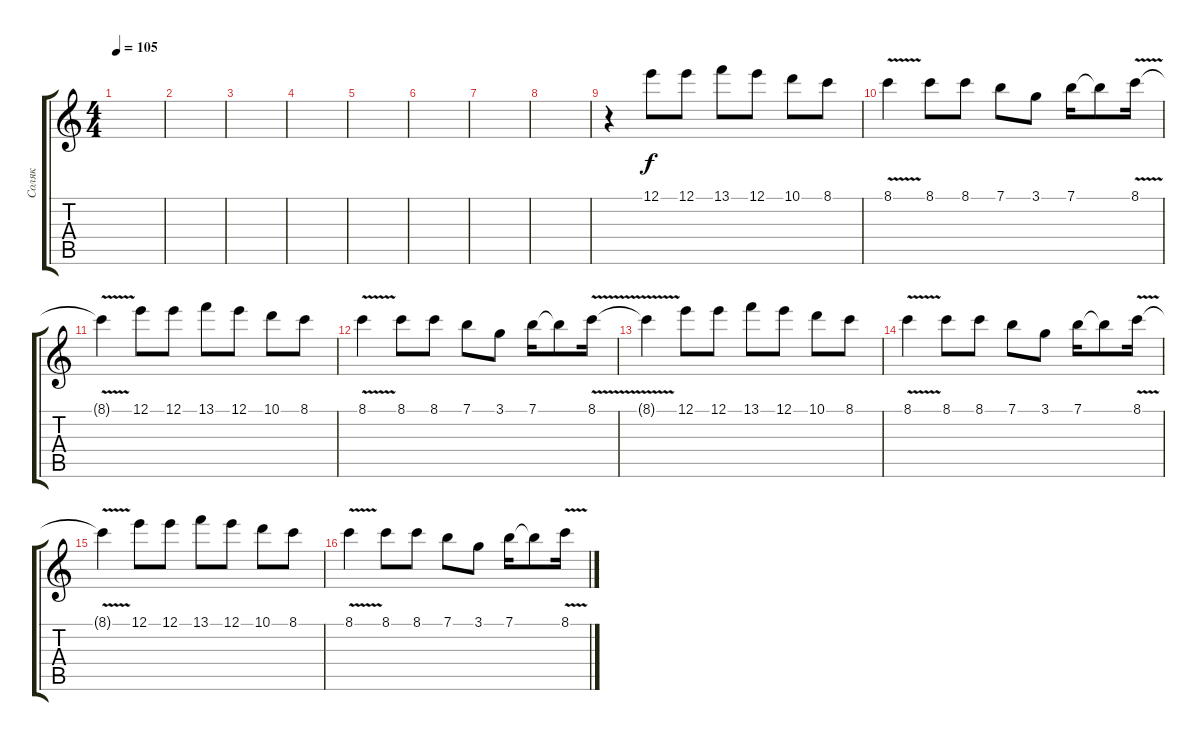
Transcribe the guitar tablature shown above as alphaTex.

\track ("Соляк" "Соляк") {solo instrument distortionguitar}
\staff {score tabs}
\tuning (E4 B3 G3 D3 A2 E2) {hide}
\ts (4 4)
\tempo 105
\clef g2
\ks c
|
|
|
|
|
|
|
|
r.4 12.1.8 12.1.8 13.1.8 12.1.8 10.1.8 8.1.8 |
8.1{v}.4 8.1.8 8.1.8 7.1.8 3.1.8 7.1.16 7.1{t}.8 8.1{v}.16 |
8.1{t}.4 12.1.8 12.1.8 13.1.8 12.1.8 10.1.8 8.1.8 |
8.1{v}.4 8.1.8 8.1.8 7.1.8 3.1.8 7.1.16 7.1{t}.8 8.1{v}.16 |
8.1{t}.4 12.1.8 12.1.8 13.1.8 12.1.8 10.1.8 8.1.8 |
8.1{v}.4 8.1.8 8.1.8 7.1.8 3.1.8 7.1.16 7.1{t}.8 8.1{v}.16 |
8.1{t}.4 12.1.8 12.1.8 13.1.8 12.1.8 10.1.8 8.1.8 |
8.1{v}.4 8.1.8 8.1.8 7.1.8 3.1.8 7.1.16 7.1{t}.8 8.1{v}.16
